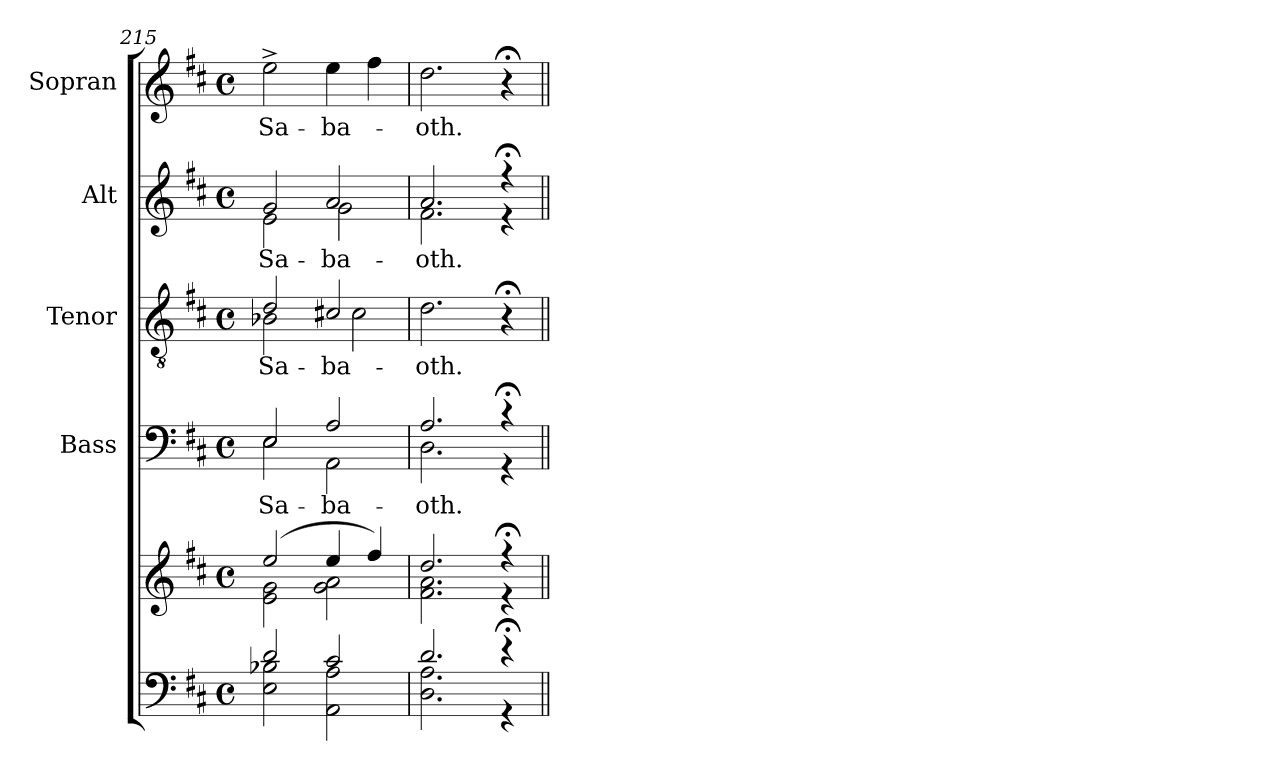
**kern	**kern	**kern	**text	**kern	**text	**kern	**text	**kern	**text
*part5	*part5	*part4	*part4	*part3	*part3	*part2	*part2	*part1	*part1
*staff6	*staff5	*staff4	*staff4	*staff3	*staff3	*staff2	*staff2	*staff1	*staff1
*	*	*I"Bass	*	*I"Tenor	*	*I"Alt	*	*I"Sopran	*
*	*	*I'B.	*	*I'T.	*	*I'A.	*	*I'S.	*
*clefF4	*clefG2	*clefF4	*	*clefGv2	*	*clefG2	*	*clefG2	*
*k[f#c#]	*k[f#c#]	*k[f#c#]	*	*k[f#c#]	*	*k[f#c#]	*	*k[f#c#]	*
*D:	*D:	*D:	*	*D:	*	*D:	*	*D:	*
*M4/4	*M4/4	*M4/4	*	*M4/4	*	*M4/4	*	*M4/4	*
*met(c)	*met(c)	*met(c)	*	*met(c)	*	*met(c)	*	*met(c)	*
=215	=215	=215	=215	=215	=215	=215	=215	=215	=215
*^	*^	*	*	*	*	*	*	*	*
!	!	!	!	!	!LO:LY:b	!	!LO:LY:b	!	!LO:LY:b	!	!LO:LY:b
*	*	*	*	*^	*	*^	*	*^	*	*	*
2d/	2E\ 2B-X\	(2ee/	2e\ 2g\	2E/	2E\	Sa-	2d/	2B-X\	Sa-	2g/	2e\	Sa-	2ee^>\	Sa-
!	!	!	!	!	!	!LO:LY:b	!	!	!LO:LY:b	!	!	!LO:LY:b	!	!LO:LY:b
2c#/	2AA\ 2A\	4ee/	2g\ 2a\	2A/	2AA\	-ba-	2c#X/	2c#\	-ba-	2a/	2g\	-ba-	4ee\	-ba-
.	.	4ff#/)	.	.	.	.	.	.	.	.	.	.	4ff#\	.
*	*	*	*	*	*	*	*v	*v	*	*	*	*	*	*
=216	=216	=216	=216	=216	=216	=216	=216	=216	=216	=216	=216	=216	=216
!	!	!	!	!	!	!LO:LY:b	!	!LO:LY:b	!	!	!LO:LY:b	!	!LO:LY:b
2.d/	2.D\ 2.A\	2.dd/	2.f#\ 2.a\	2.A/	2.D\	-oth.	2.d\	-oth.	2.a/	2.f#\	-oth.	2.dd\	-oth.
4r;<	4r	4r;<	4r	4r;<	4r	.	4r;<	.	4r;<	4r	.	4r;<	.
*v	*v	*	*	*v	*v	*	*	*	*v	*v	*	*	*
*	*v	*v	*	*	*	*	*	*	*	*
=||	=||	=||	=||	=||	=||	=||	=||	=||	=||
*-	*-	*-	*-	*-	*-	*-	*-	*-	*-
